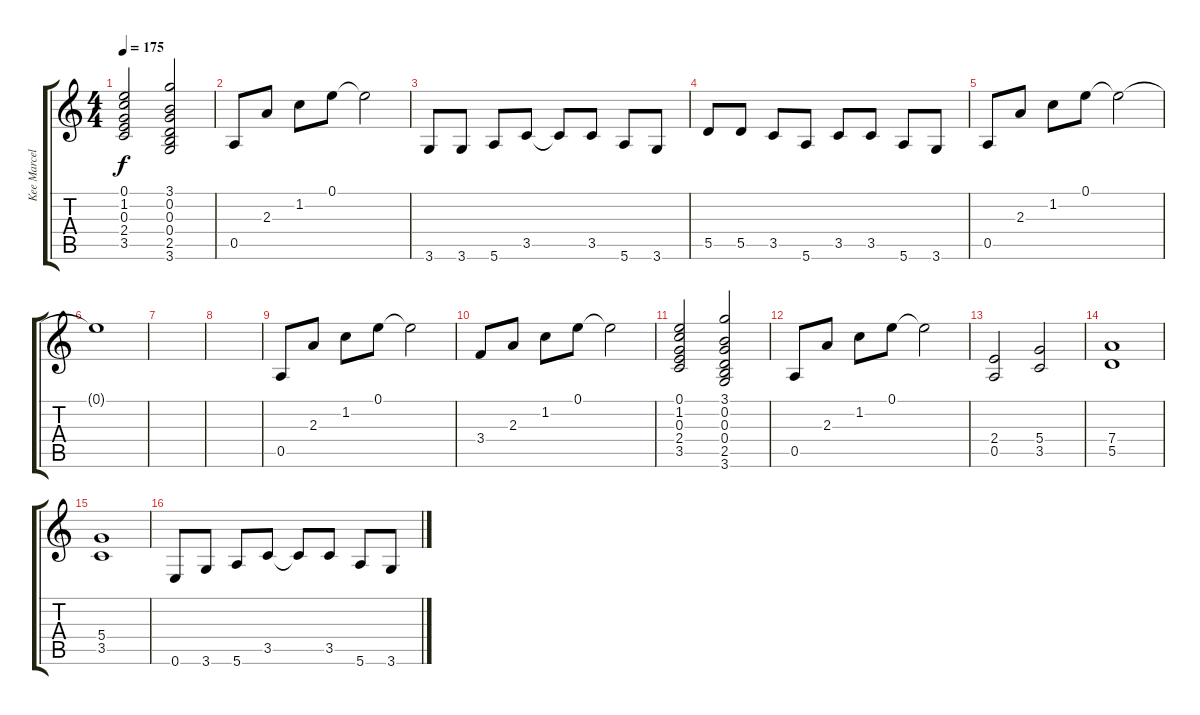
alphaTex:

\track ("Kee Marcello" "Kee Marcel") {instrument overdrivenguitar}
\staff {score tabs}
\tuning (E4 B3 G3 D3 A2 E2) {hide}
\ts (4 4)
\tempo 175
\clef g2
\ks c
(0.1 1.2 0.3 2.4 3.5).2{dy f} (3.1 0.2 0.3 0.4 2.5 3.6).2 |
0.5.8 2.3.8 1.2.8 0.1.8 0.1{t}.2 |
3.6.8{instrument overdrivenguitar} 3.6.8 5.6.8 3.5.8 3.5{t}.8 3.5.8 5.6.8 3.6.8 |
5.5.8 5.5.8 3.5.8 5.6.8 3.5.8 3.5.8 5.6.8 3.6.8 |
0.5.8{instrument electricguitarclean} 2.3.8 1.2.8 0.1.8 0.1{t}.2 |
0.1{t}.1 |
|
|
0.5.8 2.3.8 1.2.8 0.1.8 0.1{t}.2 |
3.4.8 2.3.8 1.2.8 0.1.8 0.1{t}.2 |
(0.1 1.2 0.3 2.4 3.5).2 (3.1 0.2 0.3 0.4 2.5 3.6).2 |
0.5.8 2.3.8 1.2.8 0.1.8 0.1{t}.2 |
(2.4 0.5).2{instrument overdrivenguitar} (5.4 3.5).2 |
(7.4 5.5).1 |
(5.4 3.5).1 |
0.6.8 3.6.8 5.6.8 3.5.8 3.5{t}.8 3.5.8 5.6.8 3.6.8
